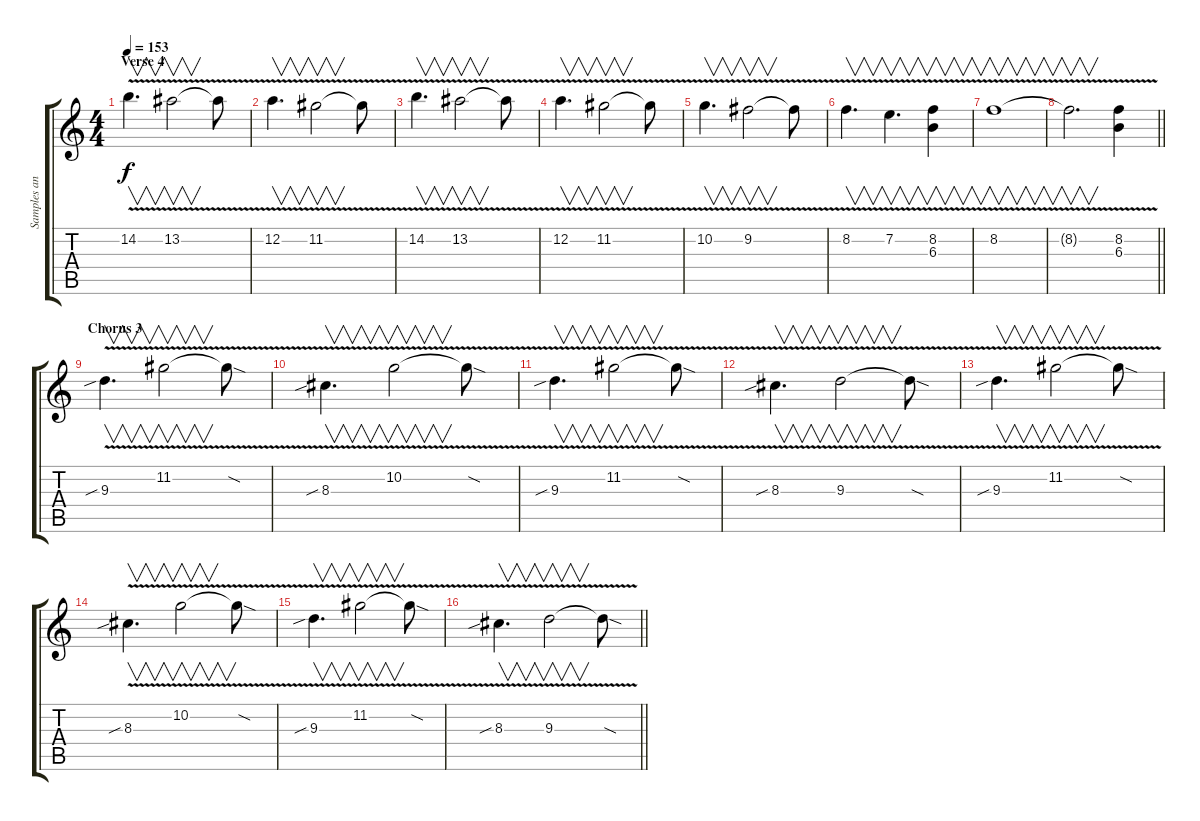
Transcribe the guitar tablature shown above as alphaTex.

\track ("Samples and Effects" "Samples an") {instrument distortionguitar}
\staff {score tabs}
\tuning (D4 A3 F3 C3 G2 C2) {hide}
\ts (4 4)
\section ("" "Verse 4")
\tempo 153
\clef g2
\ks c
14.2{v}.4{v d dy f} 13.2{v}.2{v} 13.2{t}.8 |
12.2{v}.4{v d} 11.2{v}.2{v} 11.2{t}.8 |
14.2{v}.4{v d} 13.2{v}.2{v} 13.2{t}.8 |
12.2{v}.4{v d} 11.2{v}.2{v} 11.2{t}.8 |
10.2{v}.4{v d} 9.2{v}.2{v} 9.2{t}.8 |
8.2{v}.4{v d} 7.2{v}.4{v d} (8.2{v} 6.3{v}).4{v} |
8.2{v}.1{v} |
\barLineRight lightlight
8.2{v t}.2{v d} (8.2{v} 6.3{v}).4 |
\section ("" "Chorus 3")
9.3{v sib}.4{v d} 11.2{v}.2{v} 11.2{sod t}.8 |
8.3{v sib}.4{v d} 10.2{v}.2{v} 10.2{sod t}.8 |
9.3{v sib}.4{v d} 11.2{v}.2{v} 11.2{sod t}.8 |
8.3{v sib}.4{v d} 9.3{v}.2{v} 9.3{sod t}.8 |
9.3{v sib}.4{v d} 11.2{v}.2{v} 11.2{sod t}.8 |
8.3{v sib}.4{v d} 10.2{v}.2{v} 10.2{sod t}.8 |
9.3{v sib}.4{v d} 11.2{v}.2{v} 11.2{sod t}.8 |
\barLineRight lightlight
8.3{v sib}.4{v d} 9.3{v}.2{v} 9.3{sod t}.8
